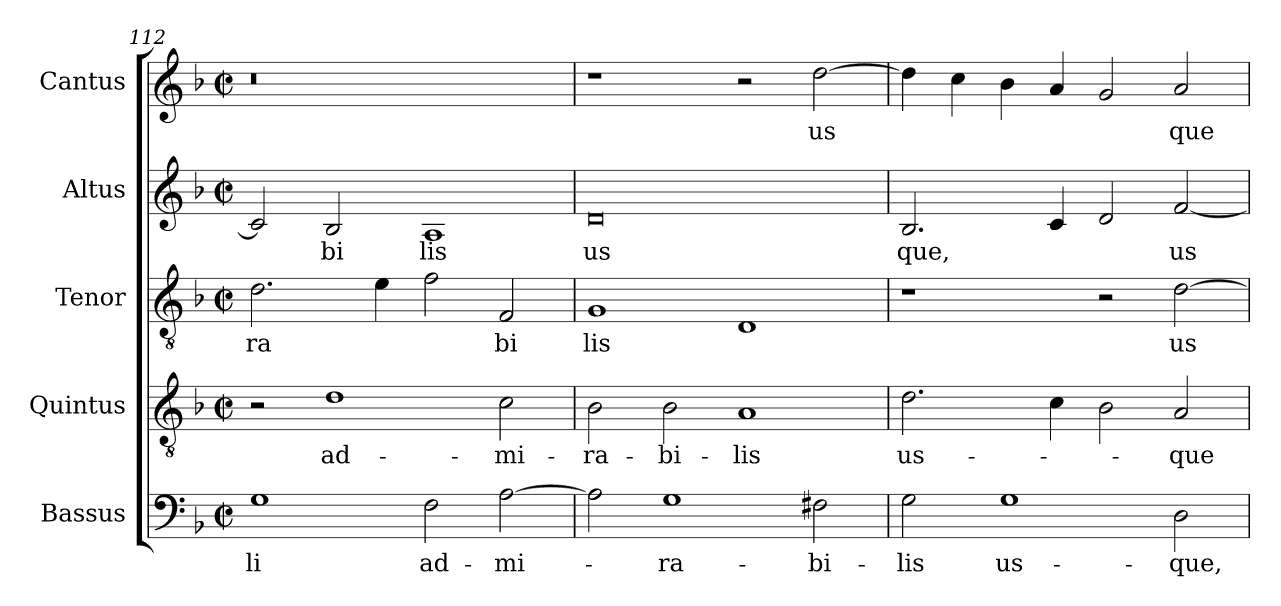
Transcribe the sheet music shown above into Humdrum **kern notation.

**kern	**text	**kern	**text	**kern	**text	**kern	**text	**kern	**text
*part5	*part5	*part4	*part4	*part3	*part3	*part2	*part2	*part1	*part1
*staff5	*staff5	*staff4	*staff4	*staff3	*staff3	*staff2	*staff2	*staff1	*staff1
*I"Bassus	*	*I"Quintus	*	*I"Tenor	*	*I"Altus	*	*I"Cantus	*
*clefF4	*	*clefGv2	*	*clefGv2	*	*clefG2	*	*clefG2	*
*k[b-]	*	*k[b-]	*	*k[b-]	*	*k[b-]	*	*k[b-]	*
*F:	*	*F:	*	*F:	*	*F:	*	*F:	*
*M2/2	*	*M2/2	*	*M2/2	*	*M2/2	*	*M2/2	*
*met(c|)	*	*met(c|)	*	*met(c|)	*	*met(c|)	*	*met(c|)	*
=112	=112	=112	=112	=112	=112	=112	=112	=112	=112
!	!LO:LY:b:cj	!	!	!	!LO:LY:b:cj	!	!	!	!
1G	-li	2r	.	2.d\	ra	2c/]	.	0r	.
!	!	!	!LO:LY:b:cj	!	!	!	!LO:LY:b:cj	!	!
.	.	1d	ad-	.	.	2B-/	bi	.	.
.	.	.	.	4e\	.	.	.	.	.
!	!LO:LY:b:cj	!	!	!	!	!	!LO:LY:b:cj	!	!
2F\	ad-	.	.	2f\	.	1A	lis	.	.
!	!LO:LY:b	!	!LO:LY:b:cj	!	!LO:LY:b:cj	!	!	!	!
[>2A\	-mi-	2c\	-mi-	2F/	bi	.	.	.	.
=113	=113	=113	=113	=113	=113	=113	=113	=113	=113
!	!	!	!LO:LY:b:cj	!	!LO:LY:b:cj	!	!LO:LY:b:cj	!	!
2A\]	.	2B-\	-ra-	1G	lis	0d	us	1r	.
!	!LO:LY:b:cj	!	!LO:LY:b:cj	!	!	!	!	!	!
1G	-ra-	2B-\	-bi-	.	.	.	.	.	.
!	!	!	!LO:LY:b:cj	!	!	!	!	!	!
.	.	1A	-lis	1D	.	.	.	2r	.
!	!LO:LY:b:cj	!	!	!	!	!	!	!	!LO:LY:b:cj
2F#X\	-bi-	.	.	.	.	.	.	[>2dd\	us
=114	=114	=114	=114	=114	=114	=114	=114	=114	=114
!	!LO:LY:b:cj	!	!LO:LY:b:cj	!	!	!	!LO:LY:b	!	!
2G\	-lis	2.d\	us-	1r	.	2.B-/	que,	4dd\]	.
.	.	.	.	.	.	.	.	4cc\	.
!	!LO:LY:b:cj	!	!	!	!	!	!	!	!
1G	us-	.	.	.	.	.	.	4b-\	.
.	.	4c\	.	.	.	4c/	.	4a/	.
.	.	2B-\	.	2r	.	2d/	.	2g/	.
!	!LO:LY:b:cj	!	!LO:LY:b:cj	!	!LO:LY:b:cj	!	!LO:LY:b:cj	!	!LO:LY:b:cj
2D\	-que,	2A/	-que	[>2d\	us	[>2f/	us	2a/	que
=	=	=	=	=	=	=	=	=	=
*-	*-	*-	*-	*-	*-	*-	*-	*-	*-
